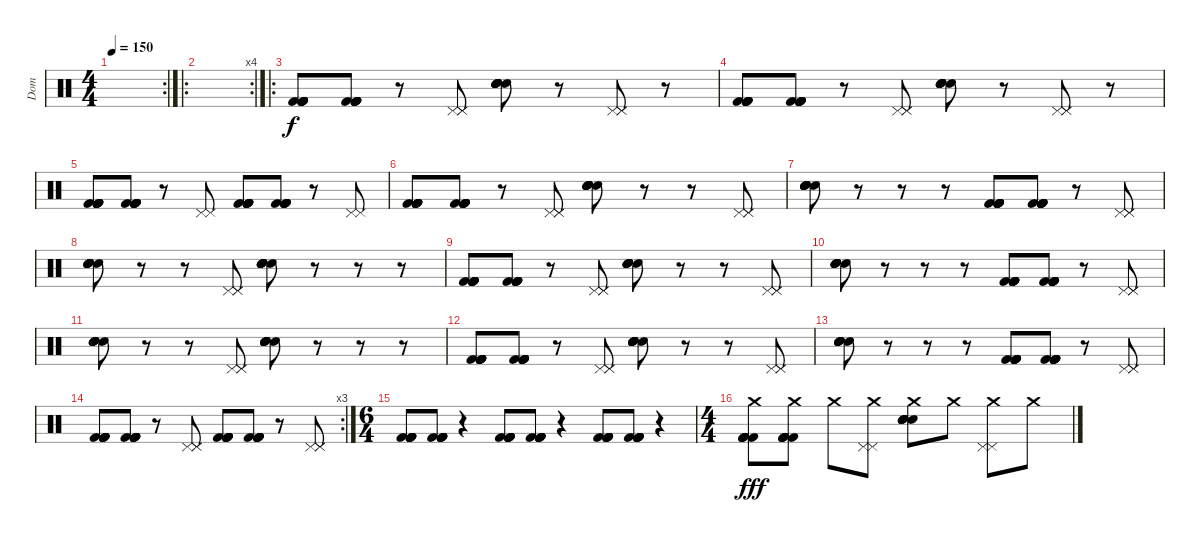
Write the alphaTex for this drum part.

\track ("Dom" "Dom") {instrument percussion}
\staff {score}
\articulation defaults
\rc 2
\ts (4 4)
\tempo 150
\clef neutral
\ks c
|
\ro
\rc 4
|
\ro
("Kick (hit) 2" "Kick (hit) 2" "Kick (hit) 2" "Kick (hit) 2" "Kick (hit) 2" "Kick (hit) 2").8 ("Kick (hit) 2" "Kick (hit) 2" "Kick (hit) 2" "Kick (hit) 2" "Kick (hit) 2" "Kick (hit) 2").8 r.8 ("Pedal Hi-Hat (hit)" "Pedal Hi-Hat (hit)" "Pedal Hi-Hat (hit)").8 ("Electric Snare (hit)" "Electric Snare (hit)" "Electric Snare (hit)" "Electric Snare (hit)" "Electric Snare (hit)" "Electric Snare (hit)").8 r.8 ("Pedal Hi-Hat (hit)" "Pedal Hi-Hat (hit)" "Pedal Hi-Hat (hit)").8 r.8 |
("Kick (hit) 2" "Kick (hit) 2" "Kick (hit) 2" "Kick (hit) 2" "Kick (hit) 2" "Kick (hit) 2").8 ("Kick (hit) 2" "Kick (hit) 2" "Kick (hit) 2" "Kick (hit) 2" "Kick (hit) 2" "Kick (hit) 2").8 r.8 ("Pedal Hi-Hat (hit)" "Pedal Hi-Hat (hit)" "Pedal Hi-Hat (hit)").8 ("Electric Snare (hit)" "Electric Snare (hit)" "Electric Snare (hit)" "Electric Snare (hit)" "Electric Snare (hit)" "Electric Snare (hit)").8 r.8 ("Pedal Hi-Hat (hit)" "Pedal Hi-Hat (hit)" "Pedal Hi-Hat (hit)").8 r.8 |
("Kick (hit) 2" "Kick (hit) 2" "Kick (hit) 2" "Kick (hit) 2" "Kick (hit) 2" "Kick (hit) 2").8 ("Kick (hit) 2" "Kick (hit) 2" "Kick (hit) 2" "Kick (hit) 2" "Kick (hit) 2" "Kick (hit) 2").8 r.8 ("Pedal Hi-Hat (hit)" "Pedal Hi-Hat (hit)").8 ("Kick (hit) 2" "Kick (hit) 2" "Kick (hit) 2" "Kick (hit) 2" "Kick (hit) 2" "Kick (hit) 2").8 ("Kick (hit) 2" "Kick (hit) 2" "Kick (hit) 2" "Kick (hit) 2" "Kick (hit) 2" "Kick (hit) 2").8 r.8 ("Pedal Hi-Hat (hit)" "Pedal Hi-Hat (hit)").8 |
("Kick (hit) 2" "Kick (hit) 2" "Kick (hit) 2" "Kick (hit) 2" "Kick (hit) 2" "Kick (hit) 2").8 ("Kick (hit) 2" "Kick (hit) 2" "Kick (hit) 2" "Kick (hit) 2" "Kick (hit) 2" "Kick (hit) 2").8 r.8 ("Pedal Hi-Hat (hit)" "Pedal Hi-Hat (hit)" "Pedal Hi-Hat (hit)").8 ("Electric Snare (hit)" "Electric Snare (hit)" "Electric Snare (hit)" "Electric Snare (hit)" "Electric Snare (hit)" "Electric Snare (hit)").8 r.8 r.8 ("Pedal Hi-Hat (hit)" "Pedal Hi-Hat (hit)" "Pedal Hi-Hat (hit)").8 |
("Electric Snare (hit)" "Electric Snare (hit)" "Electric Snare (hit)" "Electric Snare (hit)" "Electric Snare (hit)" "Electric Snare (hit)").8 r.8 r.8 r.8 ("Kick (hit) 2" "Kick (hit) 2" "Kick (hit) 2" "Kick (hit) 2" "Kick (hit) 2" "Kick (hit) 2").8 ("Kick (hit) 2" "Kick (hit) 2" "Kick (hit) 2" "Kick (hit) 2" "Kick (hit) 2" "Kick (hit) 2").8 r.8 ("Pedal Hi-Hat (hit)" "Pedal Hi-Hat (hit)" "Pedal Hi-Hat (hit)").8 |
("Electric Snare (hit)" "Electric Snare (hit)" "Electric Snare (hit)" "Electric Snare (hit)" "Electric Snare (hit)" "Electric Snare (hit)").8 r.8 r.8 ("Pedal Hi-Hat (hit)" "Pedal Hi-Hat (hit)" "Pedal Hi-Hat (hit)").8 ("Electric Snare (hit)" "Electric Snare (hit)" "Electric Snare (hit)" "Electric Snare (hit)" "Electric Snare (hit)" "Electric Snare (hit)").8 r.8 r.8 r.8 |
("Kick (hit) 2" "Kick (hit) 2" "Kick (hit) 2" "Kick (hit) 2" "Kick (hit) 2" "Kick (hit) 2").8 ("Kick (hit) 2" "Kick (hit) 2" "Kick (hit) 2" "Kick (hit) 2" "Kick (hit) 2" "Kick (hit) 2").8 r.8 ("Pedal Hi-Hat (hit)" "Pedal Hi-Hat (hit)" "Pedal Hi-Hat (hit)").8 ("Electric Snare (hit)" "Electric Snare (hit)" "Electric Snare (hit)" "Electric Snare (hit)" "Electric Snare (hit)" "Electric Snare (hit)").8 r.8 r.8 ("Pedal Hi-Hat (hit)" "Pedal Hi-Hat (hit)" "Pedal Hi-Hat (hit)").8 |
("Electric Snare (hit)" "Electric Snare (hit)" "Electric Snare (hit)" "Electric Snare (hit)" "Electric Snare (hit)" "Electric Snare (hit)").8 r.8 r.8 r.8 ("Kick (hit) 2" "Kick (hit) 2" "Kick (hit) 2" "Kick (hit) 2" "Kick (hit) 2" "Kick (hit) 2").8 ("Kick (hit) 2" "Kick (hit) 2" "Kick (hit) 2" "Kick (hit) 2" "Kick (hit) 2" "Kick (hit) 2").8 r.8 ("Pedal Hi-Hat (hit)" "Pedal Hi-Hat (hit)" "Pedal Hi-Hat (hit)").8 |
("Electric Snare (hit)" "Electric Snare (hit)" "Electric Snare (hit)" "Electric Snare (hit)" "Electric Snare (hit)" "Electric Snare (hit)").8 r.8 r.8 ("Pedal Hi-Hat (hit)" "Pedal Hi-Hat (hit)" "Pedal Hi-Hat (hit)").8 ("Electric Snare (hit)" "Electric Snare (hit)" "Electric Snare (hit)" "Electric Snare (hit)" "Electric Snare (hit)" "Electric Snare (hit)").8 r.8 r.8 r.8 |
("Kick (hit) 2" "Kick (hit) 2" "Kick (hit) 2" "Kick (hit) 2" "Kick (hit) 2" "Kick (hit) 2").8 ("Kick (hit) 2" "Kick (hit) 2" "Kick (hit) 2" "Kick (hit) 2" "Kick (hit) 2" "Kick (hit) 2").8 r.8 ("Pedal Hi-Hat (hit)" "Pedal Hi-Hat (hit)" "Pedal Hi-Hat (hit)").8 ("Electric Snare (hit)" "Electric Snare (hit)" "Electric Snare (hit)" "Electric Snare (hit)" "Electric Snare (hit)" "Electric Snare (hit)").8 r.8 r.8 ("Pedal Hi-Hat (hit)" "Pedal Hi-Hat (hit)" "Pedal Hi-Hat (hit)").8 |
("Electric Snare (hit)" "Electric Snare (hit)" "Electric Snare (hit)" "Electric Snare (hit)" "Electric Snare (hit)" "Electric Snare (hit)").8 r.8 r.8 r.8 ("Kick (hit) 2" "Kick (hit) 2" "Kick (hit) 2" "Kick (hit) 2" "Kick (hit) 2" "Kick (hit) 2").8 ("Kick (hit) 2" "Kick (hit) 2" "Kick (hit) 2" "Kick (hit) 2" "Kick (hit) 2" "Kick (hit) 2").8 r.8 ("Pedal Hi-Hat (hit)" "Pedal Hi-Hat (hit)" "Pedal Hi-Hat (hit)").8 |
\rc 3
("Kick (hit) 2" "Kick (hit) 2" "Kick (hit) 2" "Kick (hit) 2" "Kick (hit) 2" "Kick (hit) 2").8 ("Kick (hit) 2" "Kick (hit) 2" "Kick (hit) 2" "Kick (hit) 2" "Kick (hit) 2" "Kick (hit) 2").8 r.8 ("Pedal Hi-Hat (hit)" "Pedal Hi-Hat (hit)" "Pedal Hi-Hat (hit)").8 ("Kick (hit) 2" "Kick (hit) 2" "Kick (hit) 2" "Kick (hit) 2" "Kick (hit) 2" "Kick (hit) 2").8 ("Kick (hit) 2" "Kick (hit) 2" "Kick (hit) 2" "Kick (hit) 2" "Kick (hit) 2" "Kick (hit) 2").8 r.8 ("Pedal Hi-Hat (hit)" "Pedal Hi-Hat (hit)" "Pedal Hi-Hat (hit)").8 |
\ts (6 4)
("Kick (hit) 2" "Kick (hit) 2" "Kick (hit) 2" "Kick (hit) 2" "Kick (hit) 2" "Kick (hit) 2").8 ("Kick (hit) 2" "Kick (hit) 2" "Kick (hit) 2" "Kick (hit) 2" "Kick (hit) 2" "Kick (hit) 2").8 r.4 ("Kick (hit) 2" "Kick (hit) 2" "Kick (hit) 2" "Kick (hit) 2" "Kick (hit) 2" "Kick (hit) 2").8 ("Kick (hit) 2" "Kick (hit) 2" "Kick (hit) 2" "Kick (hit) 2" "Kick (hit) 2" "Kick (hit) 2").8 r.4 ("Kick (hit) 2" "Kick (hit) 2" "Kick (hit) 2" "Kick (hit) 2" "Kick (hit) 2" "Kick (hit) 2").8 ("Kick (hit) 2" "Kick (hit) 2" "Kick (hit) 2" "Kick (hit) 2" "Kick (hit) 2" "Kick (hit) 2").8 r.4 |
\ts (4 4)
("Crash medium (hit)" "Kick (hit) 2" "Kick (hit) 2" "Kick (hit) 2" "Kick (hit) 2" "Kick (hit) 2").8{dy fff} ("Crash medium (hit)" "Kick (hit) 2" "Kick (hit) 2" "Kick (hit) 2" "Kick (hit) 2" "Kick (hit) 2").8 "Crash medium (hit)".8 ("Crash medium (hit)" "Pedal Hi-Hat (hit)" "Pedal Hi-Hat (hit)").8 ("Crash medium (hit)" "Electric Snare (hit)" "Electric Snare (hit)" "Electric Snare (hit)" "Electric Snare (hit)" "Electric Snare (hit)").8 "Crash medium (hit)".8 ("Crash medium (hit)" "Pedal Hi-Hat (hit)" "Pedal Hi-Hat (hit)").8 "Crash medium (hit)".8
